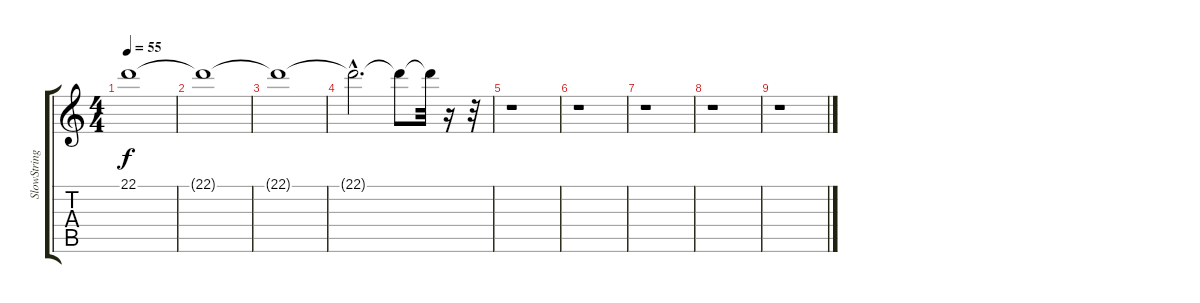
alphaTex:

\track ("SlowString          " "SlowString") {instrument stringensemble2}
\staff {score tabs}
\tuning (E4 B3 G3 D3 A2 E2) {hide}
\ts (4 4)
\tempo 55
\clef g2
\ks c
22.1{t}.1{dy f} |
22.1{t}.1 |
22.1{t}.1 |
22.1{hac t}.2{d} 22.1{t}.8 22.1{t}.32 r.16 r.32 |
r.1 |
r.1 |
r.1 |
r.1 |
r.1
